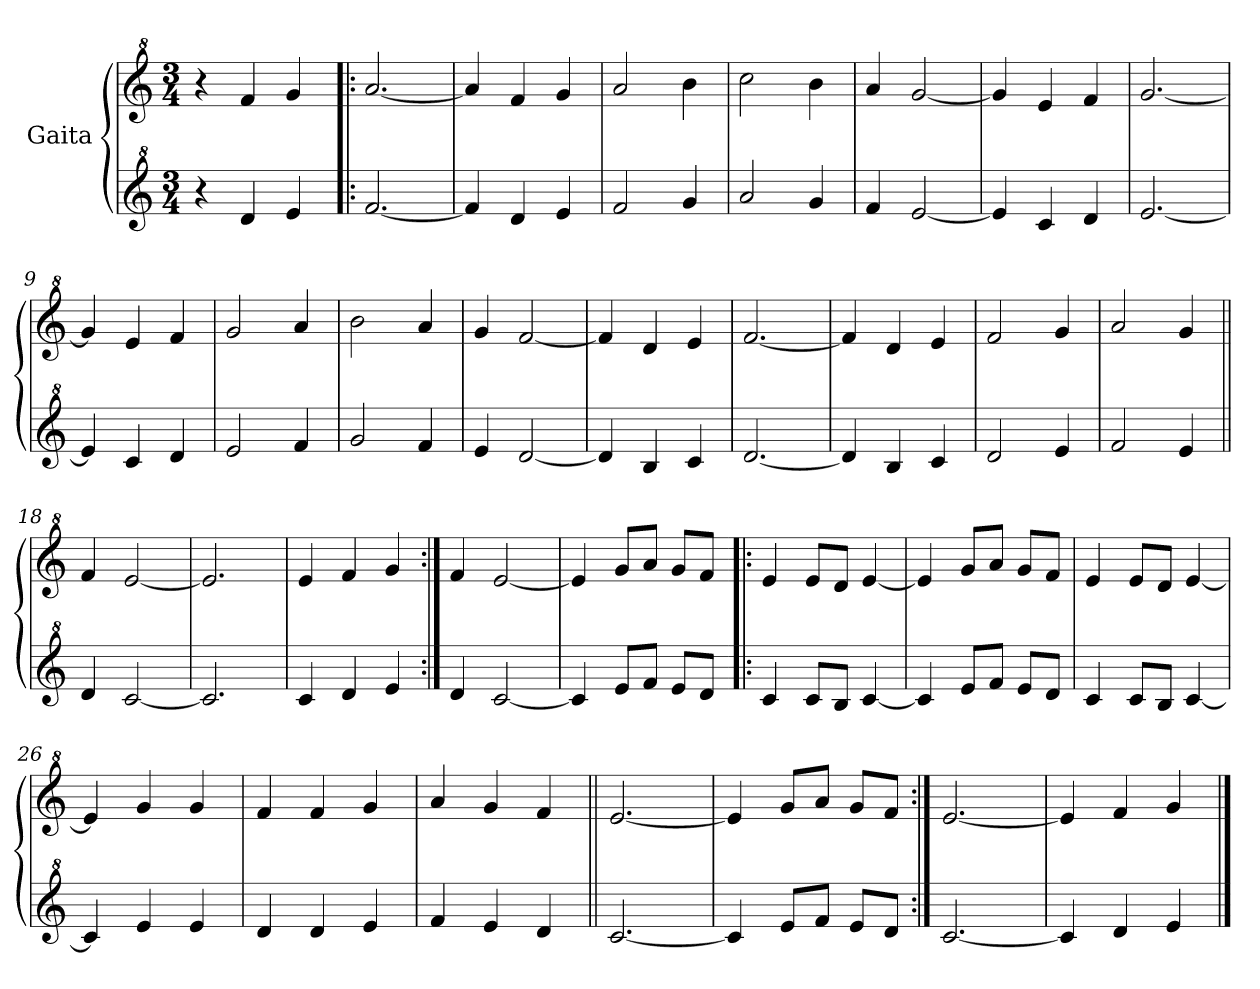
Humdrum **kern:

**kern	**kern
*part2	*part1
*staff2	*staff1
*I"Gaita	*I"Gaita
*clefG^2	*clefG^2
*k[]	*k[]
*M3/4	*M3/4
*MM170	*MM170
=1	=1
4r	4r
4dd/	4ff/
4ee/	4gg/
=2!|:	=2!|:
[2.ff/	[2.aa/
=3	=3
4ff/]	4aa/]
4dd/	4ff/
4ee/	4gg/
=4	=4
2ff/	2aa/
4gg/	4bb\
=5	=5
2aa/	2ccc\
4gg/	4bb\
=6	=6
4ff/	4aa/
[2ee/	[2gg/
=7	=7
4ee/]	4gg/]
4cc/	4ee/
4dd/	4ff/
=8	=8
[2.ee/	[2.gg/
=9	=9
4ee/]	4gg/]
4cc/	4ee/
4dd/	4ff/
=10	=10
2ee/	2gg/
4ff/	4aa/
=11	=11
2gg/	2bb\
4ff/	4aa/
=12	=12
4ee/	4gg/
[2dd/	[2ff/
=13	=13
4dd/]	4ff/]
4b/	4dd/
4cc/	4ee/
=14	=14
[2.dd/	[2.ff/
!!LO:LB:g=z
=15	=15
4dd/]	4ff/]
4b/	4dd/
4cc/	4ee/
=16	=16
2dd/	2ff/
4ee/	4gg/
=17	=17
2ff/	2aa/
4ee/	4gg/
=18||	=18||
4dd/	4ff/
[2cc/	[2ee/
=19	=19
2.cc/]	2.ee/]
=20	=20
4cc/	4ee/
4dd/	4ff/
4ee/	4gg/
=21:|!	=21:|!
4dd/	4ff/
[2cc/	[2ee/
=22	=22
4cc/]	4ee/]
8ee/L	8gg/L
8ff/J	8aa/J
8ee/L	8gg/L
8dd/J	8ff/J
=23!|:	=23!|:
4cc/	4ee/
8cc/L	8ee/L
8b/J	8dd/J
[4cc/	[4ee/
=24	=24
4cc/]	4ee/]
8ee/L	8gg/L
8ff/J	8aa/J
8ee/L	8gg/L
8dd/J	8ff/J
=25	=25
4cc/	4ee/
8cc/L	8ee/L
8b/J	8dd/J
[4cc/	[4ee/
!!LO:LB:g=z
=26	=26
4cc/]	4ee/]
4ee/	4gg/
4ee/	4gg/
=27	=27
4dd/	4ff/
4dd/	4ff/
4ee/	4gg/
=28	=28
4ff/	4aa/
4ee/	4gg/
4dd/	4ff/
=29||	=29||
[2.cc/	[2.ee/
=30	=30
4cc/]	4ee/]
8ee/L	8gg/L
8ff/J	8aa/J
8ee/L	8gg/L
8dd/J	8ff/J
=31:|!	=31:|!
[2.cc/	[2.ee/
=32	=32
4cc/]	4ee/]
4dd/	4ff/
4ee/	4gg/
==	==
*-	*-
